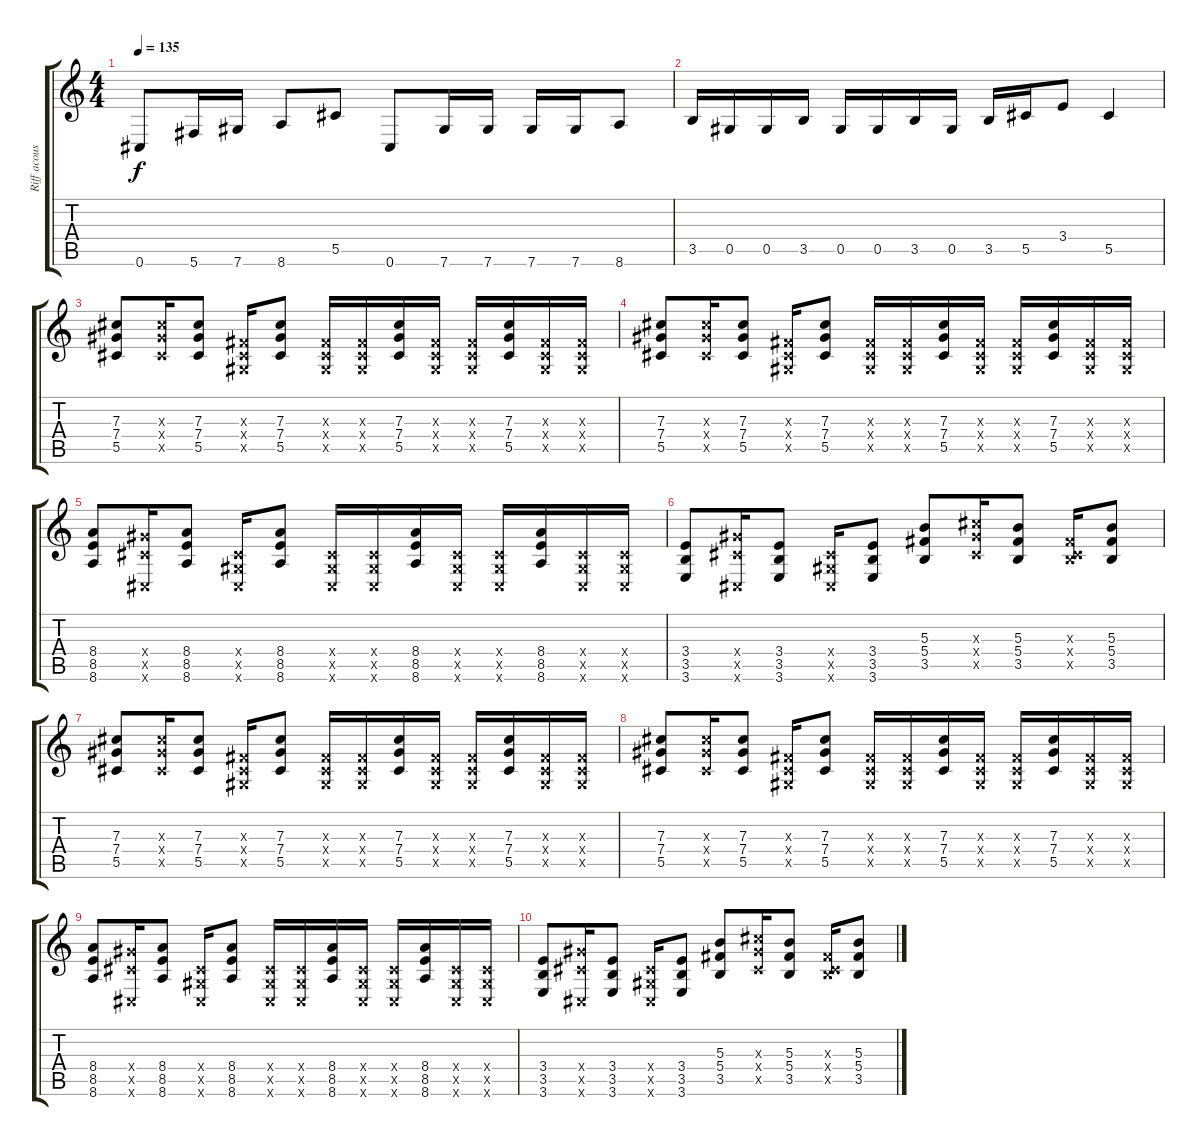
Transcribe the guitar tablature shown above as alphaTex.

\track ("Riff acoustique" "Riff acous") {instrument acousticguitarsteel}
\staff {score tabs}
\tuning (Eb4 Bb3 Gb3 Db3 Ab2 Db2) {hide}
\ts (4 4)
\tempo 135
\clef g2
\ks c
0.6.8{dy f} 5.6.16 7.6.16 8.6.8 5.5.8 0.6.8 7.6.16 7.6.16 7.6.16 7.6.16 8.6.8 |
3.5.16 0.5.16 0.5.16 3.5.16 0.5.16 0.5.16 3.5.16 0.5.16 3.5.16 5.5.16 3.4.8 5.5.4 |
(7.3 7.4 5.5).8 (7.3{x} 7.4{x} 5.5{x}).16 (7.3 7.4 5.5).8 (0.3{x} 0.4{x} 0.5{x}).16 (7.3 7.4 5.5).8 (0.3{x} 0.4{x} 0.5{x}).16 (0.3{x} 0.4{x} 0.5{x}).16 (7.3 7.4 5.5).16 (0.3{x} 0.4{x} 0.5{x}).16 (0.3{x} 0.4{x} 0.5{x}).16 (7.3 7.4 5.5).16 (0.3{x} 0.4{x} 0.5{x}).16 (0.3{x} 0.4{x} 0.5{x}).16 |
(7.3 7.4 5.5).8 (7.3{x} 7.4{x} 5.5{x}).16 (7.3 7.4 5.5).8 (0.3{x} 0.4{x} 0.5{x}).16 (7.3 7.4 5.5).8 (0.3{x} 0.4{x} 0.5{x}).16 (0.3{x} 0.4{x} 0.5{x}).16 (7.3 7.4 5.5).16 (0.3{x} 0.4{x} 0.5{x}).16 (0.3{x} 0.4{x} 0.5{x}).16 (7.3 7.4 5.5).16 (0.3{x} 0.4{x} 0.5{x}).16 (0.3{x} 0.4{x} 0.5{x}).16 |
(8.4 8.5 8.6).8 (7.4{x} 5.5{x} 0.6{x}).16 (8.4 8.5 8.6).8 (0.4{x} 0.5{x} 0.6{x}).16 (8.4 8.5 8.6).8 (0.4{x} 0.5{x} 0.6{x}).16 (0.4{x} 0.5{x} 0.6{x}).16 (8.4 8.5 8.6).16 (0.4{x} 0.5{x} 0.6{x}).16 (0.4{x} 0.5{x} 0.6{x}).16 (8.4 8.5 8.6).16 (0.4{x} 0.5{x} 0.6{x}).16 (0.4{x} 0.5{x} 0.6{x}).16 |
(3.4 3.5 3.6).8 (7.4{x} 5.5{x} 0.6{x}).16 (3.4 3.5 3.6).8 (0.4{x} 0.5{x} 0.6{x}).16 (3.4 3.5 3.6).8 (5.3 5.4 3.5).8 (7.3{x} 7.4{x} 5.5{x}).16 (5.3 5.4 3.5).8 (0.3{x} 0.4{x} 3.5{x}).16 (5.3 5.4 3.5).8 |
(7.3 7.4 5.5).8 (7.3{x} 7.4{x} 5.5{x}).16 (7.3 7.4 5.5).8 (0.3{x} 0.4{x} 0.5{x}).16 (7.3 7.4 5.5).8 (0.3{x} 0.4{x} 0.5{x}).16 (0.3{x} 0.4{x} 0.5{x}).16 (7.3 7.4 5.5).16 (0.3{x} 0.4{x} 0.5{x}).16 (0.3{x} 0.4{x} 0.5{x}).16 (7.3 7.4 5.5).16 (0.3{x} 0.4{x} 0.5{x}).16 (0.3{x} 0.4{x} 0.5{x}).16 |
(7.3 7.4 5.5).8 (7.3{x} 7.4{x} 5.5{x}).16 (7.3 7.4 5.5).8 (0.3{x} 0.4{x} 0.5{x}).16 (7.3 7.4 5.5).8 (0.3{x} 0.4{x} 0.5{x}).16 (0.3{x} 0.4{x} 0.5{x}).16 (7.3 7.4 5.5).16 (0.3{x} 0.4{x} 0.5{x}).16 (0.3{x} 0.4{x} 0.5{x}).16 (7.3 7.4 5.5).16 (0.3{x} 0.4{x} 0.5{x}).16 (0.3{x} 0.4{x} 0.5{x}).16 |
(8.4 8.5 8.6).8 (7.4{x} 5.5{x} 0.6{x}).16 (8.4 8.5 8.6).8 (0.4{x} 0.5{x} 0.6{x}).16 (8.4 8.5 8.6).8 (0.4{x} 0.5{x} 0.6{x}).16 (0.4{x} 0.5{x} 0.6{x}).16 (8.4 8.5 8.6).16 (0.4{x} 0.5{x} 0.6{x}).16 (0.4{x} 0.5{x} 0.6{x}).16 (8.4 8.5 8.6).16 (0.4{x} 0.5{x} 0.6{x}).16 (0.4{x} 0.5{x} 0.6{x}).16 |
(3.4 3.5 3.6).8 (7.4{x} 5.5{x} 0.6{x}).16 (3.4 3.5 3.6).8 (0.4{x} 0.5{x} 0.6{x}).16 (3.4 3.5 3.6).8 (5.3 5.4 3.5).8 (7.3{x} 7.4{x} 5.5{x}).16 (5.3 5.4 3.5).8 (0.3{x} 0.4{x} 3.5{x}).16 (5.3 5.4 3.5).8
